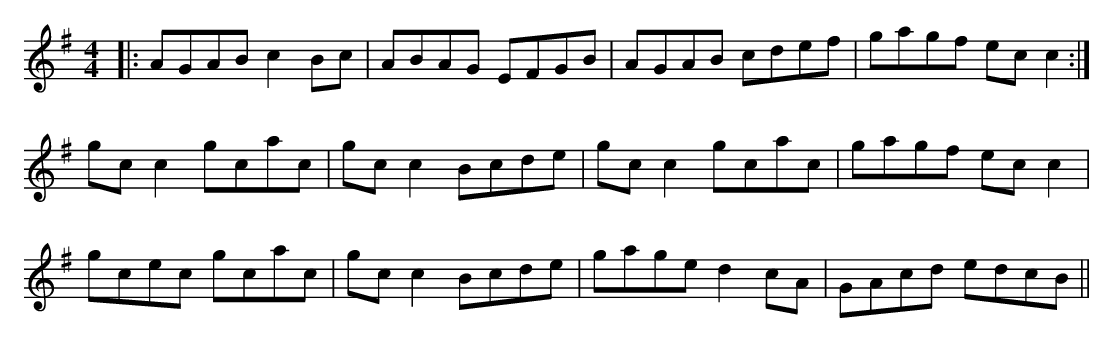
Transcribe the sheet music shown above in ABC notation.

X:1
M:4/4
K:Ador
|:AGAB c2Bc|ABAG EFGB|AGAB cdef|gagf ecc2:|
gcc2 gcac|gcc2 Bcde|gcc2 gcac|gagf ecc2|
gcec gcac|gcc2 Bcde|gage d2cA|GAcd edcB||
